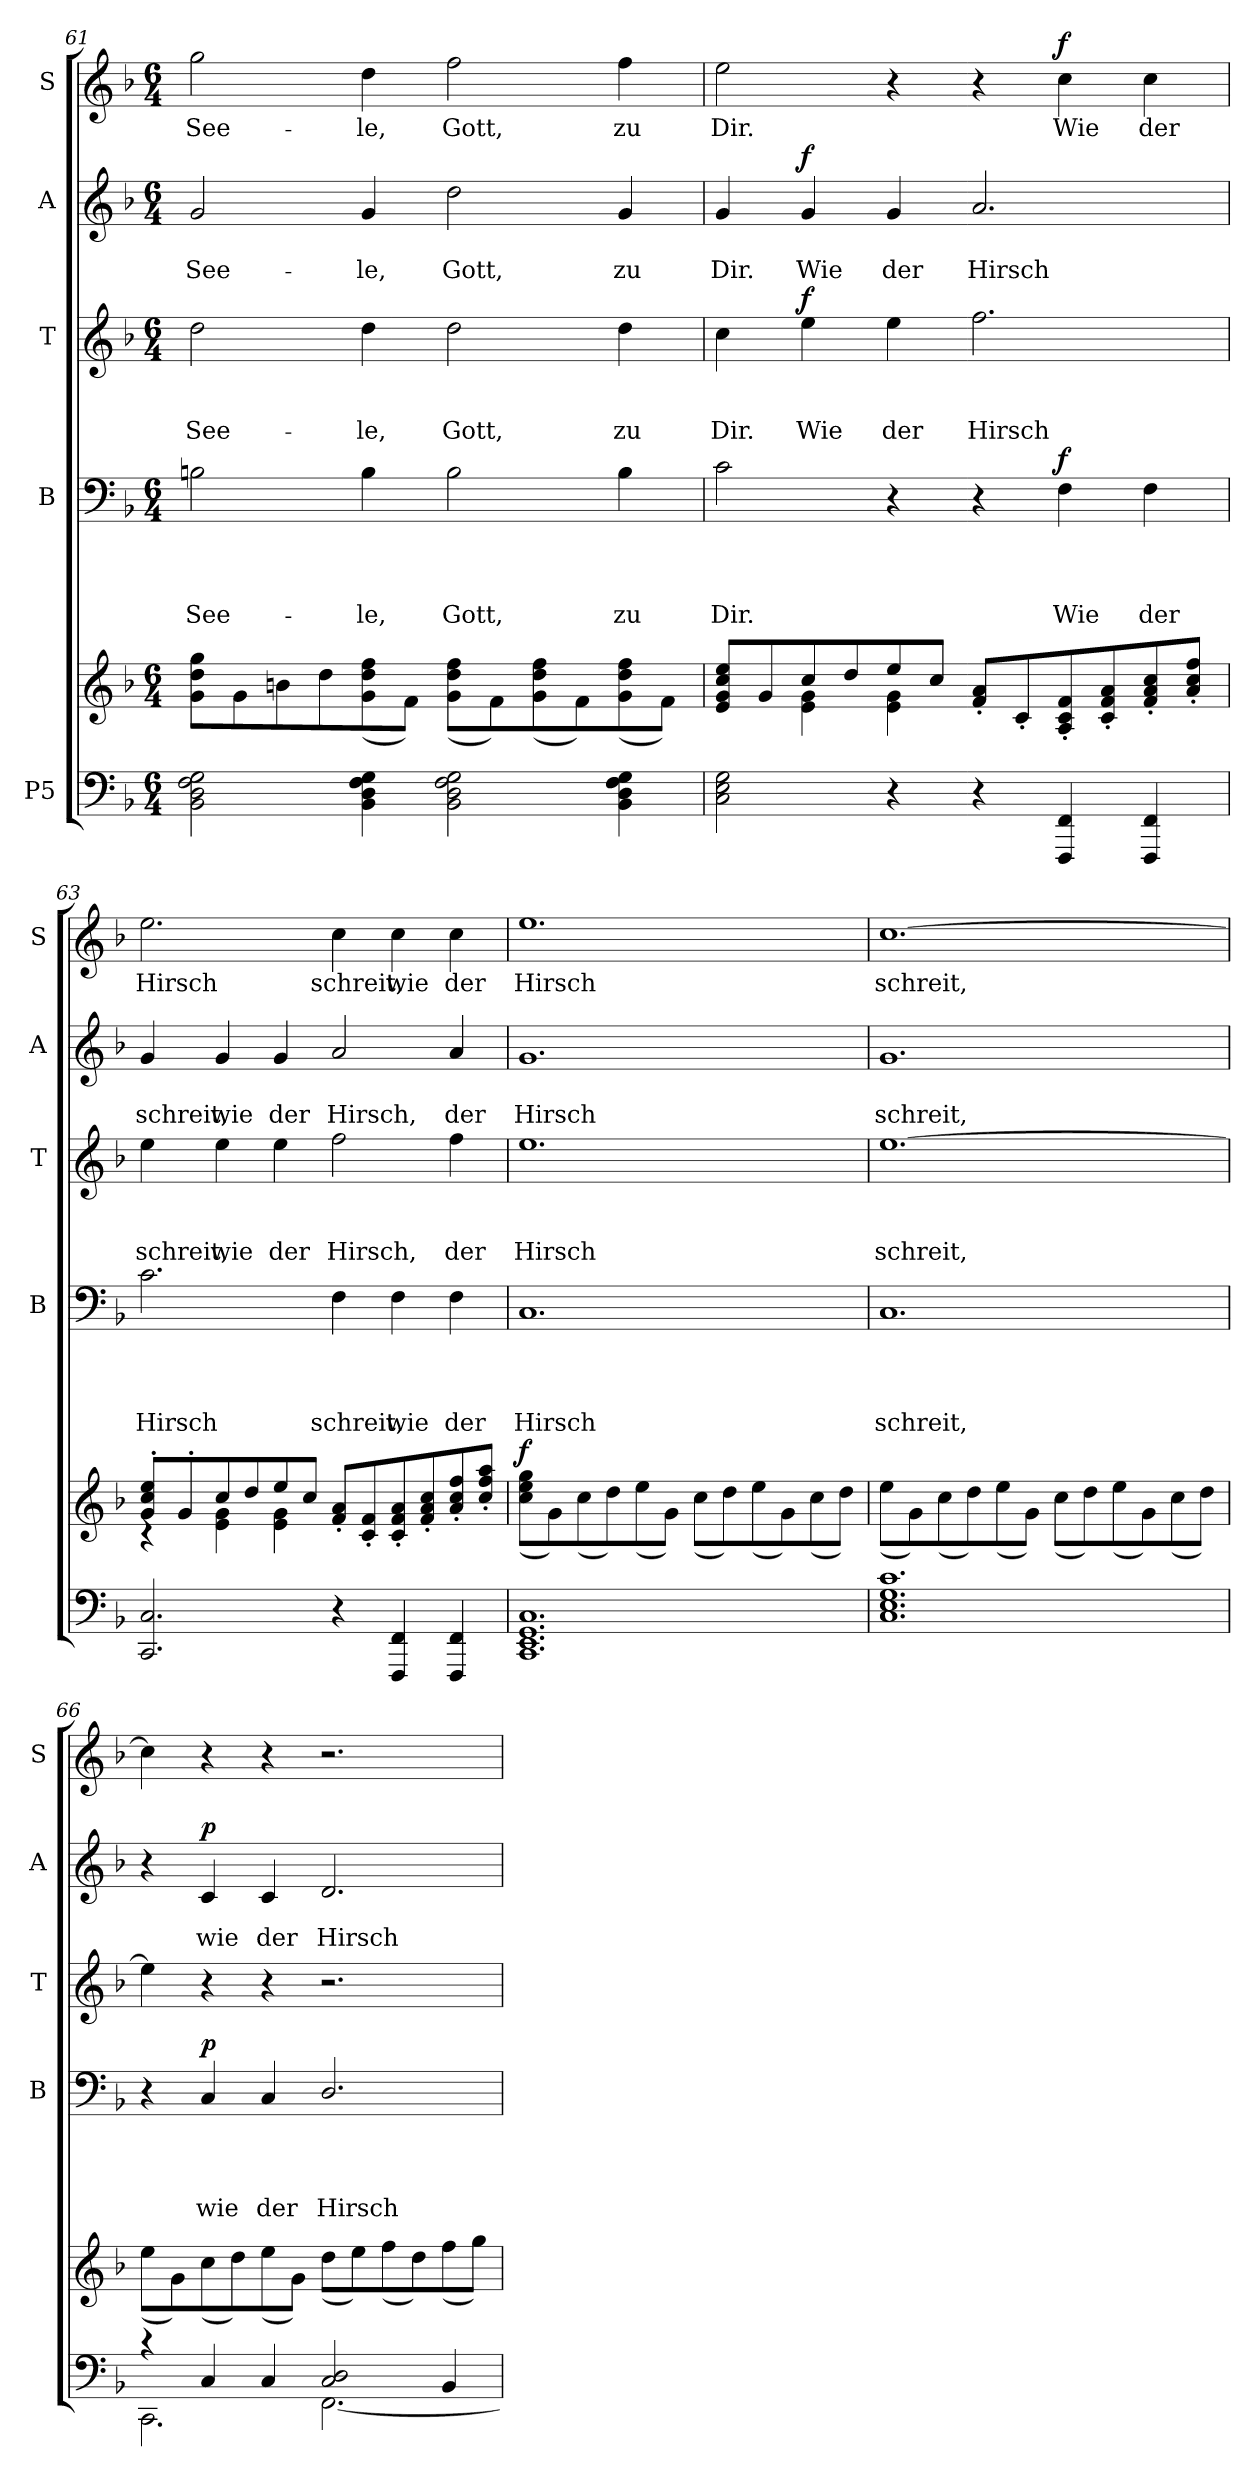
**kern	**kern	**dynam	**kern	**text	**text	**text	**text	**dynam	**kern	**text	**text	**text	**dynam	**kern	**text	**text	**dynam	**kern	**text	**dynam
*part5	*part5	*part5	*part4	*part4	*part4	*part4	*part4	*part4	*part3	*part3	*part3	*part3	*part3	*part2	*part2	*part2	*part2	*part1	*part1	*part1
*staff6	*staff5	*staff5/6	*staff4	*staff4	*staff4	*staff4	*staff4	*staff4	*staff3	*staff3	*staff3	*staff3	*staff3	*staff2	*staff2	*staff2	*staff2	*staff1	*staff1	*staff1
*I"P5	*	*	*I"B	*	*	*	*	*	*I"T	*	*	*	*	*I"A	*	*	*	*I"S	*	*
*	*	*	*I'B	*	*	*	*	*	*I'T	*	*	*	*	*I'A	*	*	*	*I'S	*	*
*clefF4	*clefG2	*	*clefF4	*	*	*	*	*	*clefG2	*	*	*	*	*clefG2	*	*	*	*clefG2	*	*
*	*	*	*	*	*	*	*	*	*ITrd7c12	*	*	*	*	*	*	*	*	*	*	*
*k[b-]	*k[b-]	*	*k[b-]	*	*	*	*	*	*k[b-]	*	*	*	*	*k[b-]	*	*	*	*k[b-]	*	*
*F:	*F:	*	*F:	*	*	*	*	*	*F:	*	*	*	*	*F:	*	*	*	*F:	*	*
*M6/4	*M6/4	*	*M6/4	*	*	*	*	*	*M6/4	*	*	*	*	*M6/4	*	*	*	*M6/4	*	*
=61	=61	=61	=61	=61	=61	=61	=61	=61	=61	=61	=61	=61	=61	=61	=61	=61	=61	=61	=61	=61
*	*^	*	*	*	*	*	*	*	*	*	*	*	*	*	*	*	*	*	*	*
2BB-\ 2D\ 2F\ 2G\	1.ryy	8g\ 8dd\ 8gg\L	.	2Bn\	.	.	.	See-	.	2d\	.	.	See-	.	2g/	.	See-	.	2gg\	See-	.
.	.	8g\	.	.	.	.	.	.	.	.	.	.	.	.	.	.	.	.	.	.	.
.	.	8bn\	.	.	.	.	.	.	.	.	.	.	.	.	.	.	.	.	.	.	.
.	.	8dd\	.	.	.	.	.	.	.	.	.	.	.	.	.	.	.	.	.	.	.
4BB-\ 4D\ 4F\ 4G\	.	(>8g\ 8dd\ 8ff\	.	4B\	.	.	.	-le,	.	4d\	.	.	-le,	.	4g/	.	-le,	.	4dd\	-le,	.
.	.	8f\J)	.	.	.	.	.	.	.	.	.	.	.	.	.	.	.	.	.	.	.
2BB-\ 2D\ 2F\ 2G\	.	(>8g\ 8dd\ 8ff\L	.	2B\	.	.	.	Gott,	.	2d\	.	.	Gott,	.	2dd\	.	Gott,	.	2ff\	Gott,	.
.	.	8f\)	.	.	.	.	.	.	.	.	.	.	.	.	.	.	.	.	.	.	.
.	.	(>8g\ 8dd\ 8ff\	.	.	.	.	.	.	.	.	.	.	.	.	.	.	.	.	.	.	.
.	.	8f\)	.	.	.	.	.	.	.	.	.	.	.	.	.	.	.	.	.	.	.
4BB-\ 4D\ 4F\ 4G\	.	(>8g\ 8dd\ 8ff\	.	4B\	.	.	.	zu	.	4d\	.	.	zu	.	4g/	.	zu	.	4ff\	zu	.
.	.	8f\J)	.	.	.	.	.	.	.	.	.	.	.	.	.	.	.	.	.	.	.
=62	=62	=62	=62	=62	=62	=62	=62	=62	=62	=62	=62	=62	=62	=62	=62	=62	=62	=62	=62	=62	=62
2C\ 2E\ 2G\	8e/ 8g/ 8cc/ 8ee/L	4ryy	.	2c\	.	.	.	Dir.	.	4c\	.	.	Dir.	.	4g/	.	Dir.	.	2ee\	Dir.	.
.	8g/	.	.	.	.	.	.	.	.	.	.	.	.	.	.	.	.	.	.	.	.
!	!	!	!	!	!	!	!	!	!	!	!	!	!	!LO:DY:a	!	!	!	!LO:DY:a	!	!	!
.	8cc/	4e\ 4g\	.	.	.	.	.	.	.	4e\	.	.	Wie	f	4g/	.	Wie	f	.	.	.
.	8dd/	.	.	.	.	.	.	.	.	.	.	.	.	.	.	.	.	.	.	.	.
4r	8ee/	4e\ 4g\	.	4r	.	.	.	.	.	4e\	.	.	der	.	4g/	.	der	.	4r	.	.
.	8cc/J	.	.	.	.	.	.	.	.	.	.	.	.	.	.	.	.	.	.	.	.
4r	8f/' 8a/'L	2.ryy	.	4r	.	.	.	.	.	2.f\	.	.	Hirsch	.	2.a/	.	Hirsch	.	4r	.	.
.	8c'/	.	.	.	.	.	.	.	.	.	.	.	.	.	.	.	.	.	.	.	.
!	!	!	!	!	!	!	!	!	!LO:DY:a	!	!	!	!	!	!	!	!	!	!	!	!LO:DY:a
4FFF/ 4FF/	8A/' 8c/' 8f/'	.	.	4F\	.	.	.	Wie	f	.	.	.	.	.	.	.	.	.	4cc\	Wie	f
.	8c/' 8f/' 8a/'	.	.	.	.	.	.	.	.	.	.	.	.	.	.	.	.	.	.	.	.
4FFF/ 4FF/	8f/' 8a/' 8cc/'	.	.	4F\	.	.	.	der	.	.	.	.	.	.	.	.	.	.	4cc\	der	.
.	8a/' 8cc/' 8ff/'J	.	.	.	.	.	.	.	.	.	.	.	.	.	.	.	.	.	.	.	.
=63	=63	=63	=63	=63	=63	=63	=63	=63	=63	=63	=63	=63	=63	=63	=63	=63	=63	=63	=63	=63	=63
2.CC/ 2.C/	8g/' 8cc/' 8ee/'L	4rc	.	2.c\	.	.	.	Hirsch	.	4e\	.	.	schreit,	.	4g/	.	schreit,	.	2.ee\	Hirsch	.
.	8g'/	.	.	.	.	.	.	.	.	.	.	.	.	.	.	.	.	.	.	.	.
.	8cc/	4e\ 4g\	.	.	.	.	.	.	.	4e\	.	.	wie	.	4g/	.	wie	.	.	.	.
.	8dd/	.	.	.	.	.	.	.	.	.	.	.	.	.	.	.	.	.	.	.	.
.	8ee/	4e\ 4g\	.	.	.	.	.	.	.	4e\	.	.	der	.	4g/	.	der	.	.	.	.
.	8cc/J	.	.	.	.	.	.	.	.	.	.	.	.	.	.	.	.	.	.	.	.
4r	8f/' 8a/'L	2.ryy	.	4F\	.	.	.	schreit,	.	2f\	.	.	Hirsch,	.	2a/	.	Hirsch,	.	4cc\	schreit,	.
.	8c/' 8f/'	.	.	.	.	.	.	.	.	.	.	.	.	.	.	.	.	.	.	.	.
4FFF/ 4FF/	8c/' 8f/' 8a/'	.	.	4F\	.	.	.	wie	.	.	.	.	.	.	.	.	.	.	4cc\	wie	.
.	8f/' 8a/' 8cc/'	.	.	.	.	.	.	.	.	.	.	.	.	.	.	.	.	.	.	.	.
4FFF/ 4FF/	8a/' 8cc/' 8ff/'	.	.	4F\	.	.	.	der	.	4f\	.	.	der	.	4a/	.	der	.	4cc\	der	.
.	8cc/' 8ff/' 8aa/'J	.	.	.	.	.	.	.	.	.	.	.	.	.	.	.	.	.	.	.	.
!!LO:LB:g=z
=64	=64	=64	=64	=64	=64	=64	=64	=64	=64	=64	=64	=64	=64	=64	=64	=64	=64	=64	=64	=64	=64
!	!	!	!LO:DY:a	!	!	!	!	!	!	!	!	!	!	!	!	!	!	!	!	!	!
1.CC 1.EE 1.GG 1.C	1.ryy	(>8cc\ 8ee\ 8gg\L	f	1.C	.	.	.	Hirsch	.	1.e	.	.	Hirsch	.	1.g	.	Hirsch	.	1.ee	Hirsch	.
.	.	8g\)	.	.	.	.	.	.	.	.	.	.	.	.	.	.	.	.	.	.	.
.	.	(>8cc\	.	.	.	.	.	.	.	.	.	.	.	.	.	.	.	.	.	.	.
.	.	8dd\)	.	.	.	.	.	.	.	.	.	.	.	.	.	.	.	.	.	.	.
.	.	(>8ee\	.	.	.	.	.	.	.	.	.	.	.	.	.	.	.	.	.	.	.
.	.	8g\J)	.	.	.	.	.	.	.	.	.	.	.	.	.	.	.	.	.	.	.
.	.	(>8cc\L	.	.	.	.	.	.	.	.	.	.	.	.	.	.	.	.	.	.	.
.	.	8dd\)	.	.	.	.	.	.	.	.	.	.	.	.	.	.	.	.	.	.	.
.	.	(>8ee\	.	.	.	.	.	.	.	.	.	.	.	.	.	.	.	.	.	.	.
.	.	8g\)	.	.	.	.	.	.	.	.	.	.	.	.	.	.	.	.	.	.	.
.	.	(>8cc\	.	.	.	.	.	.	.	.	.	.	.	.	.	.	.	.	.	.	.
.	.	8dd\J)	.	.	.	.	.	.	.	.	.	.	.	.	.	.	.	.	.	.	.
=65	=65	=65	=65	=65	=65	=65	=65	=65	=65	=65	=65	=65	=65	=65	=65	=65	=65	=65	=65	=65	=65
1.C 1.E 1.G 1.c	1.ryy	(>8ee\L	.	1.C	.	.	.	schreit,	.	[1.e	.	.	schreit,	.	1.g	.	schreit,	.	[1.cc	schreit,	.
.	.	8g\)	.	.	.	.	.	.	.	.	.	.	.	.	.	.	.	.	.	.	.
.	.	(>8cc\	.	.	.	.	.	.	.	.	.	.	.	.	.	.	.	.	.	.	.
.	.	8dd\)	.	.	.	.	.	.	.	.	.	.	.	.	.	.	.	.	.	.	.
.	.	(>8ee\	.	.	.	.	.	.	.	.	.	.	.	.	.	.	.	.	.	.	.
.	.	8g\J)	.	.	.	.	.	.	.	.	.	.	.	.	.	.	.	.	.	.	.
.	.	(>8cc\L	.	.	.	.	.	.	.	.	.	.	.	.	.	.	.	.	.	.	.
.	.	8dd\)	.	.	.	.	.	.	.	.	.	.	.	.	.	.	.	.	.	.	.
.	.	(>8ee\	.	.	.	.	.	.	.	.	.	.	.	.	.	.	.	.	.	.	.
.	.	8g\)	.	.	.	.	.	.	.	.	.	.	.	.	.	.	.	.	.	.	.
.	.	(>8cc\	.	.	.	.	.	.	.	.	.	.	.	.	.	.	.	.	.	.	.
.	.	8dd\J)	.	.	.	.	.	.	.	.	.	.	.	.	.	.	.	.	.	.	.
=66	=66	=66	=66	=66	=66	=66	=66	=66	=66	=66	=66	=66	=66	=66	=66	=66	=66	=66	=66	=66	=66
*^	*	*	*	*	*	*	*	*	*	*	*	*	*	*	*	*	*	*	*	*	*
4rc	2.CC\	1.ryy	(>8ee\L	.	4r	.	.	.	.	.	4e\]	.	.	.	.	4r	.	.	.	4cc\]	.	.
.	.	.	8g\)	.	.	.	.	.	.	.	.	.	.	.	.	.	.	.	.	.	.	.
!	!	!	!	!	!	!	!	!	!	!LO:DY:a	!	!	!	!	!	!	!	!	!LO:DY:a	!	!	!
4C/	.	.	(>8cc\	.	4C/	.	.	.	wie	p	4r	.	.	.	.	4c/	.	wie	p	4r	.	.
.	.	.	8dd\)	.	.	.	.	.	.	.	.	.	.	.	.	.	.	.	.	.	.	.
4C/	.	.	(>8ee\	.	4C/	.	.	.	der	.	4r	.	.	.	.	4c/	.	der	.	4r	.	.
.	.	.	8g\J)	.	.	.	.	.	.	.	.	.	.	.	.	.	.	.	.	.	.	.
2C/ 2D/	[2.FF\	.	(>8dd\L	.	2.D/	.	.	.	Hirsch	.	2.r	.	.	.	.	2.d/	.	Hirsch	.	2.r	.	.
.	.	.	8ee\)	.	.	.	.	.	.	.	.	.	.	.	.	.	.	.	.	.	.	.
.	.	.	(>8ff\	.	.	.	.	.	.	.	.	.	.	.	.	.	.	.	.	.	.	.
.	.	.	8dd\)	.	.	.	.	.	.	.	.	.	.	.	.	.	.	.	.	.	.	.
4BB-/	.	.	(>8ff\	.	.	.	.	.	.	.	.	.	.	.	.	.	.	.	.	.	.	.
.	.	.	8gg\J)	.	.	.	.	.	.	.	.	.	.	.	.	.	.	.	.	.	.	.
*v	*v	*	*	*	*	*	*	*	*	*	*	*	*	*	*	*	*	*	*	*	*	*
*	*v	*v	*	*	*	*	*	*	*	*	*	*	*	*	*	*	*	*	*	*	*
=	=	=	=	=	=	=	=	=	=	=	=	=	=	=	=	=	=	=	=	=
*-	*-	*-	*-	*-	*-	*-	*-	*-	*-	*-	*-	*-	*-	*-	*-	*-	*-	*-	*-	*-
